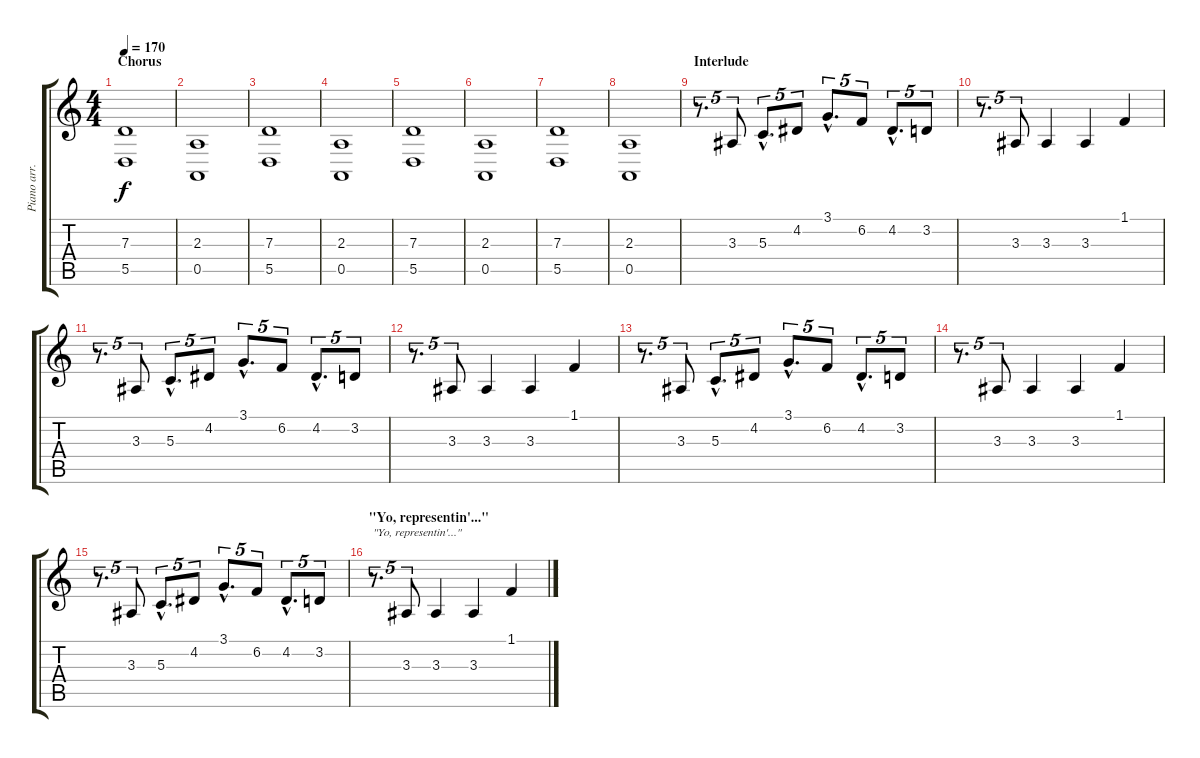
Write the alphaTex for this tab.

\track ("Piano arr. for guitar" "Piano arr.") {instrument brightacousticpiano}
\staff {score tabs}
\tuning (E4 B3 G3 D3 A2 E2) {hide}
\ts (4 4)
\section ("" "Chorus")
\tempo 170
\clef g2
\ks c
(7.3 5.5).1{dy f} |
(2.3 0.5).1 |
(7.3 5.5).1 |
(2.3 0.5).1 |
(7.3 5.5).1 |
(2.3 0.5).1 |
(7.3 5.5).1 |
(2.3 0.5).1 |
\section ("" "Interlude")
r.8{d tu (5 4)} 3.3.8{tu (5 4)} 5.3{hac}.8{d tu (5 4)} 4.2.8{tu (5 4)} 3.1{hac}.8{d tu (5 4)} 6.2.8{tu (5 4)} 4.2{hac}.8{d tu (5 4)} 3.2.8{tu (5 4)} |
r.8{d tu (5 4)} 3.3.8{tu (5 4)} 3.3.4 3.3.4 1.1.4 |
r.8{d tu (5 4)} 3.3.8{tu (5 4)} 5.3{hac}.8{d tu (5 4)} 4.2.8{tu (5 4)} 3.1{hac}.8{d tu (5 4)} 6.2.8{tu (5 4)} 4.2{hac}.8{d tu (5 4)} 3.2.8{tu (5 4)} |
r.8{d tu (5 4)} 3.3.8{tu (5 4)} 3.3.4 3.3.4 1.1.4 |
r.8{d tu (5 4)} 3.3.8{tu (5 4)} 5.3{hac}.8{d tu (5 4)} 4.2.8{tu (5 4)} 3.1{hac}.8{d tu (5 4)} 6.2.8{tu (5 4)} 4.2{hac}.8{d tu (5 4)} 3.2.8{tu (5 4)} |
r.8{d tu (5 4)} 3.3.8{tu (5 4)} 3.3.4 3.3.4 1.1.4 |
r.8{d tu (5 4)} 3.3.8{tu (5 4)} 5.3{hac}.8{d tu (5 4)} 4.2.8{tu (5 4)} 3.1{hac}.8{d tu (5 4)} 6.2.8{tu (5 4)} 4.2{hac}.8{d tu (5 4)} 3.2.8{tu (5 4)} |
\section ("" "\"Yo, representin'...\"")
r.8{d tu (5 4) txt "\"Yo, representin'...\""} 3.3.8{tu (5 4)} 3.3.4 3.3.4 1.1.4
